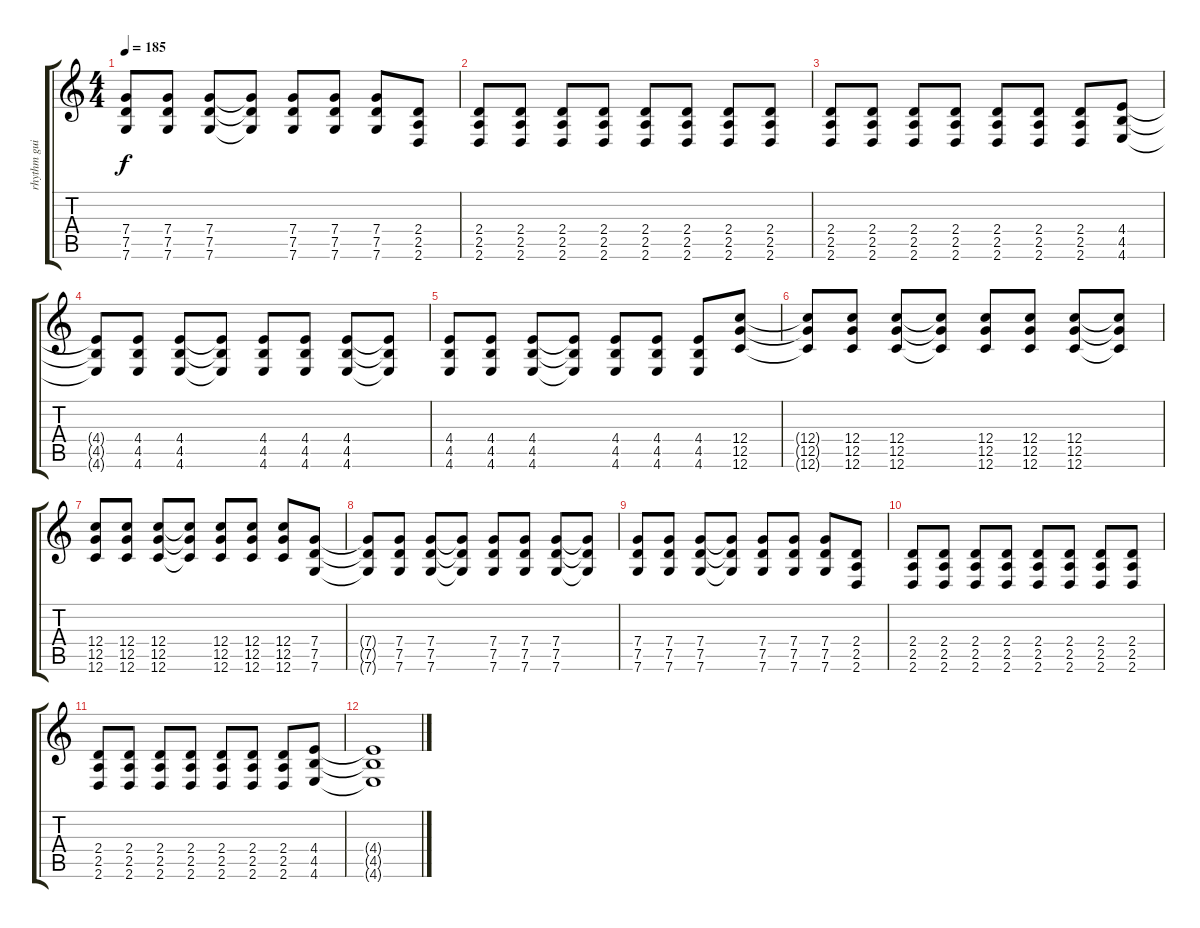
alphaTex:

\track ("rhythm guitar" "rhythm gui") {instrument distortionguitar}
\staff {score tabs}
\tuning (D4 A3 F3 C3 G2 C2) {hide}
\ts (4 4)
\tempo 185
\clef g2
\ks c
(7.4 7.5 7.6).8{dy f} (7.4 7.5 7.6).8 (7.4 7.5 7.6).8 (7.4{t} 7.5{t} 7.6{t}).8 (7.4 7.5 7.6).8 (7.4 7.5 7.6).8 (7.4 7.5 7.6).8 (2.4 2.5 2.6).8 |
(2.4 2.5 2.6).8 (2.4 2.5 2.6).8 (2.4 2.5 2.6).8 (2.4 2.5 2.6).8 (2.4 2.5 2.6).8 (2.4 2.5 2.6).8 (2.4 2.5 2.6).8 (2.4 2.5 2.6).8 |
(2.4 2.5 2.6).8 (2.4 2.5 2.6).8 (2.4 2.5 2.6).8 (2.4 2.5 2.6).8 (2.4 2.5 2.6).8 (2.4 2.5 2.6).8 (2.4 2.5 2.6).8 (4.4 4.5 4.6).8 |
(4.4{t} 4.5{t} 4.6{t}).8 (4.4 4.5 4.6).8 (4.4 4.5 4.6).8 (4.4{t} 4.5{t} 4.6{t}).8 (4.4 4.5 4.6).8 (4.4 4.5 4.6).8 (4.4 4.5 4.6).8 (4.4{t} 4.5{t} 4.6{t}).8 |
(4.4 4.5 4.6).8 (4.4 4.5 4.6).8 (4.4 4.5 4.6).8 (4.4{t} 4.5{t} 4.6{t}).8 (4.4 4.5 4.6).8 (4.4 4.5 4.6).8 (4.4 4.5 4.6).8 (12.4 12.5 12.6).8 |
(12.4{t} 12.5{t} 12.6{t}).8 (12.4 12.5 12.6).8 (12.4 12.5 12.6).8 (12.4{t} 12.5{t} 12.6{t}).8 (12.4 12.5 12.6).8 (12.4 12.5 12.6).8 (12.4 12.5 12.6).8 (12.4{t} 12.5{t} 12.6{t}).8 |
(12.4 12.5 12.6).8 (12.4 12.5 12.6).8 (12.4 12.5 12.6).8 (12.4{t} 12.5{t} 12.6{t}).8 (12.4 12.5 12.6).8 (12.4 12.5 12.6).8 (12.4 12.5 12.6).8 (7.4 7.5 7.6).8 |
(7.4{t} 7.5{t} 7.6{t}).8 (7.4 7.5 7.6).8 (7.4 7.5 7.6).8 (7.4{t} 7.5{t} 7.6{t}).8 (7.4 7.5 7.6).8 (7.4 7.5 7.6).8 (7.4 7.5 7.6).8 (7.4{t} 7.5{t} 7.6{t}).8 |
(7.4 7.5 7.6).8 (7.4 7.5 7.6).8 (7.4 7.5 7.6).8 (7.4{t} 7.5{t} 7.6{t}).8 (7.4 7.5 7.6).8 (7.4 7.5 7.6).8 (7.4 7.5 7.6).8 (2.4 2.5 2.6).8 |
(2.4 2.5 2.6).8 (2.4 2.5 2.6).8 (2.4 2.5 2.6).8 (2.4 2.5 2.6).8 (2.4 2.5 2.6).8 (2.4 2.5 2.6).8 (2.4 2.5 2.6).8 (2.4 2.5 2.6).8 |
(2.4 2.5 2.6).8 (2.4 2.5 2.6).8 (2.4 2.5 2.6).8 (2.4 2.5 2.6).8 (2.4 2.5 2.6).8 (2.4 2.5 2.6).8 (2.4 2.5 2.6).8 (4.4 4.5 4.6).8 |
(4.4{t} 4.5{t} 4.6{t}).1
